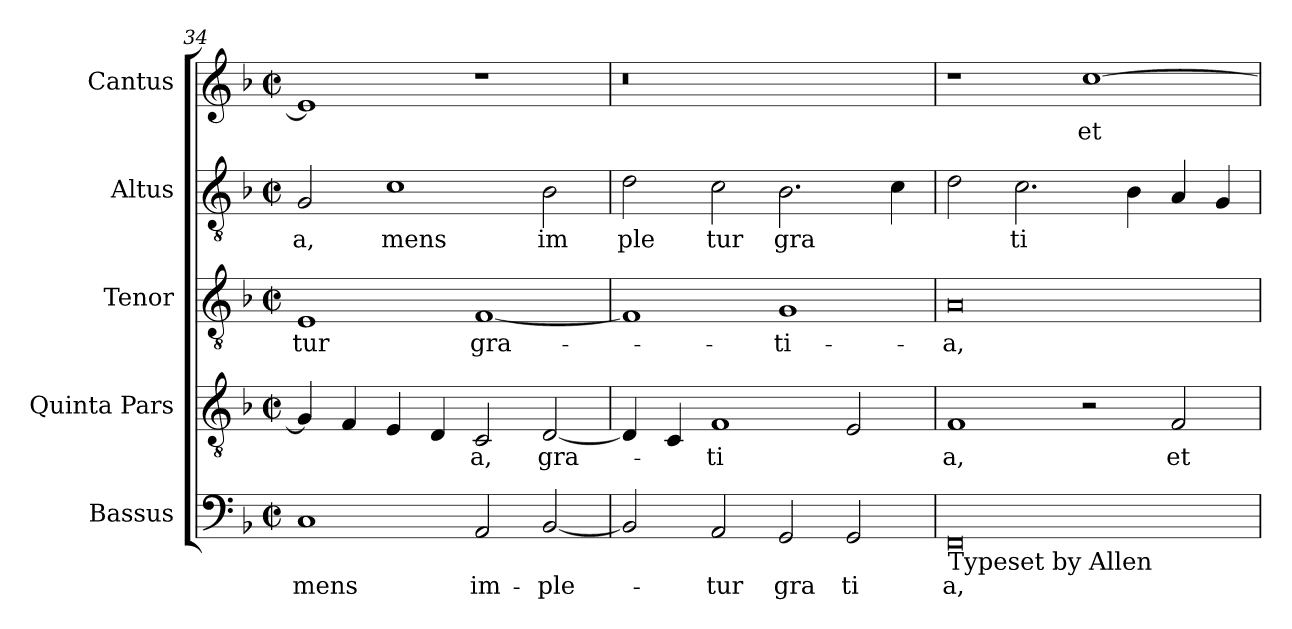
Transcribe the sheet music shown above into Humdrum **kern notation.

**kern	**text	**kern	**text	**kern	**text	**kern	**text	**kern	**text
*part5	*part5	*part4	*part4	*part3	*part3	*part2	*part2	*part1	*part1
*staff5	*staff5	*staff4	*staff4	*staff3	*staff3	*staff2	*staff2	*staff1	*staff1
*I"Bassus	*	*I"Quinta Pars	*	*I"Tenor	*	*I"Altus	*	*I"Cantus	*
*clefF4	*	*clefGv2	*	*clefGv2	*	*clefGv2	*	*clefG2	*
*k[b-]	*	*k[b-]	*	*k[b-]	*	*k[b-]	*	*k[b-]	*
*F:	*	*F:	*	*F:	*	*F:	*	*F:	*
*M2/2	*	*M2/2	*	*M2/2	*	*M2/2	*	*M2/2	*
*met(c|)	*	*met(c|)	*	*met(c|)	*	*met(c|)	*	*met(c|)	*
=34	=34	=34	=34	=34	=34	=34	=34	=34	=34
!	!LO:LY:b:cj	!	!	!	!LO:LY:b:cj	!	!LO:LY:b:cj	!	!
1C	mens	4G/]	.	1E	-tur	2G/	a,	1e]	.
.	.	4F/	.	.	.	.	.	.	.
!	!	!	!	!	!	!	!LO:LY:b:cj	!	!
.	.	4E/	.	.	.	1c	mens	.	.
.	.	4D/	.	.	.	.	.	.	.
!	!LO:LY:b:cj	!	!LO:LY:b:cj	!	!LO:LY:b:cj	!	!	!	!
2AA/	im-	2C/	-a,	[>1F	gra-	.	.	1r	.
!	!LO:LY:b	!	!LO:LY:b	!	!	!	!LO:LY:b:cj	!	!
[>2BB-/	-ple-	[>2D/	gra-	.	.	2B-\	im	.	.
!!LO:LB:g=z
=35	=35	=35	=35	=35	=35	=35	=35	=35	=35
!	!	!	!	!	!	!	!LO:LY:b:cj	!	!
2BB-/]	.	4D/]	.	1F]	.	2d\	ple	0r	.
.	.	4C/	.	.	.	.	.	.	.
!	!LO:LY:b:cj	!	!LO:LY:b:cj	!	!	!	!LO:LY:b:cj	!	!
2AA/	-tur	1F	-ti	.	.	2c\	tur	.	.
!	!LO:LY:b:cj	!	!	!	!LO:LY:b:cj	!	!LO:LY:b	!	!
2GG/	gra	.	.	1G	-ti-	2.B-\	gra	.	.
!	!LO:LY:b:cj	!	!	!	!	!	!	!	!
2GG/	ti	2E/	.	.	.	.	.	.	.
.	.	.	.	.	.	4c\	.	.	.
=36	=36	=36	=36	=36	=36	=36	=36	=36	=36
!LO:TX:b:t=Typeset by Allen	!	!	!	!	!	!	!	!	!
!	!LO:LY:b:cj	!	!LO:LY:b:cj	!	!LO:LY:b:cj	!	!	!	!
0FF	a,	1F	a,	0A	-a,	2d\	.	1r	.
!	!	!	!	!	!	!	!LO:LY:b:cj	!	!
.	.	.	.	.	.	2.c\	ti	.	.
!	!	!	!	!	!	!	!	!	!LO:LY:b:cj
.	.	2r	.	.	.	.	.	[>1cc	et
.	.	.	.	.	.	4B-\	.	.	.
!	!	!	!LO:LY:b:cj	!	!	!	!	!	!
.	.	2F/	et	.	.	4A/	.	.	.
.	.	.	.	.	.	4G/	.	.	.
=	=	=	=	=	=	=	=	=	=
*-	*-	*-	*-	*-	*-	*-	*-	*-	*-
